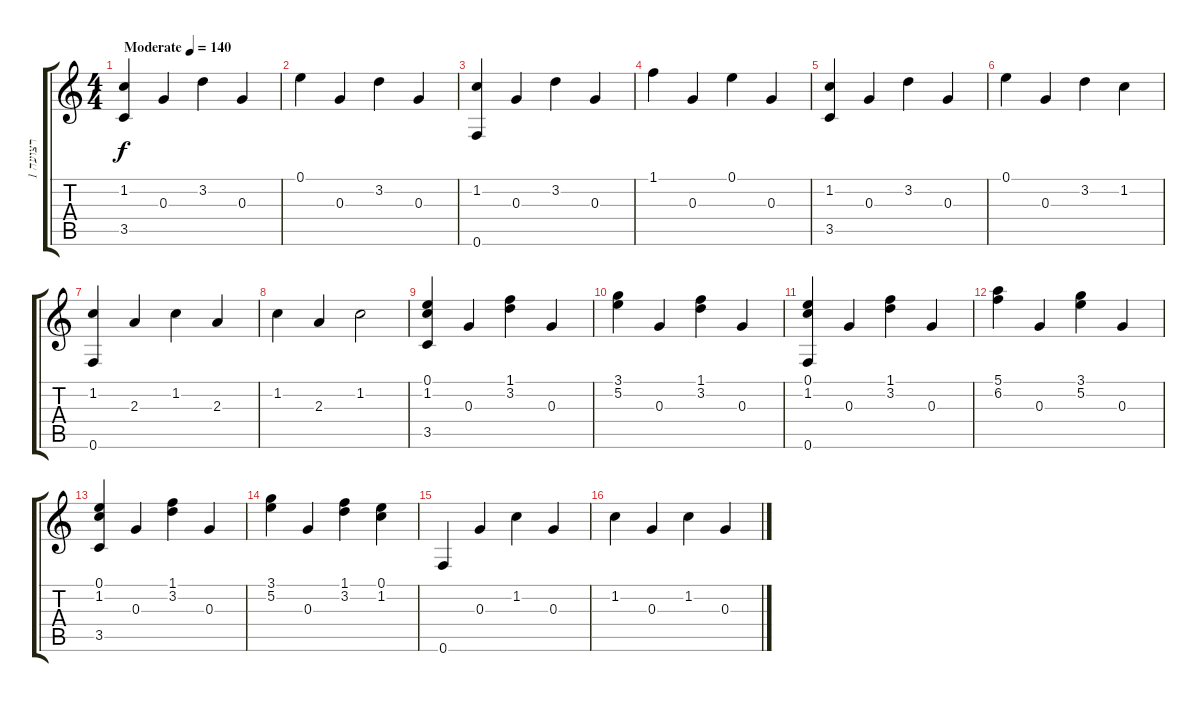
\track ("רצועה 1" "רצועה 1") {instrument acousticguitarsteel}
\staff {score tabs}
\tuning (E4 B3 G3 D3 A2 F2) {hide}
\ts (4 4)
\tempo (140 "Moderate")
\clef g2
\ks c
(1.2 3.5).4{dy f instrument acousticguitarsteel} 0.3.4 3.2.4 0.3.4 |
0.1.4 0.3.4 3.2.4 0.3.4 |
(1.2 0.6).4 0.3.4 3.2.4 0.3.4 |
1.1.4 0.3.4 0.1.4 0.3.4 |
(1.2 3.5).4 0.3.4 3.2.4 0.3.4 |
0.1.4 0.3.4 3.2.4 1.2.4 |
(1.2 0.6).4 2.3.4 1.2.4 2.3.4 |
1.2.4 2.3.4 1.2.2 |
(0.1 1.2 3.5).4 0.3.4 (1.1 3.2).4 0.3.4 |
(3.1 5.2).4 0.3.4 (1.1 3.2).4 0.3.4 |
(0.1 1.2 0.6).4 0.3.4 (1.1 3.2).4 0.3.4 |
(5.1 6.2).4 0.3.4 (3.1 5.2).4 0.3.4 |
(0.1 1.2 3.5).4 0.3.4 (1.1 3.2).4 0.3.4 |
(3.1 5.2).4 0.3.4 (1.1 3.2).4 (0.1 1.2).4 |
0.6.4 0.3.4 1.2.4 0.3.4 |
1.2.4 0.3.4 1.2.4 0.3.4
